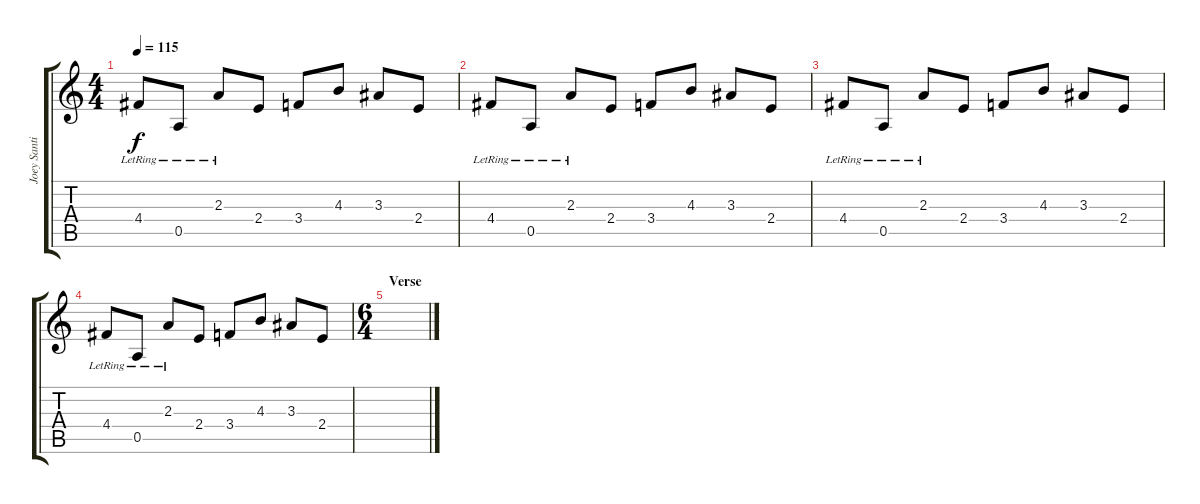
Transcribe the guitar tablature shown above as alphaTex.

\track ("Joey Santiago" "Joey Santi") {instrument overdrivenguitar}
\staff {score tabs}
\tuning (E4 B3 G3 D3 A2 E2) {hide}
\ts (4 4)
\section ("" "")
\tempo 115
\clef g2
\ks c
4.4{lr}.8{dy f} 0.5{lr}.8 2.3{lr}.8 2.4.8 3.4.8 4.3.8 3.3.8 2.4.8 |
4.4{lr}.8 0.5{lr}.8 2.3{lr}.8 2.4.8 3.4.8 4.3.8 3.3.8 2.4.8 |
4.4{lr}.8 0.5{lr}.8 2.3{lr}.8 2.4.8 3.4.8 4.3.8 3.3.8 2.4.8 |
4.4{lr}.8 0.5{lr}.8 2.3{lr}.8 2.4.8 3.4.8 4.3.8 3.3.8 2.4.8 |
\ts (6 4)
\section ("" "Verse")
